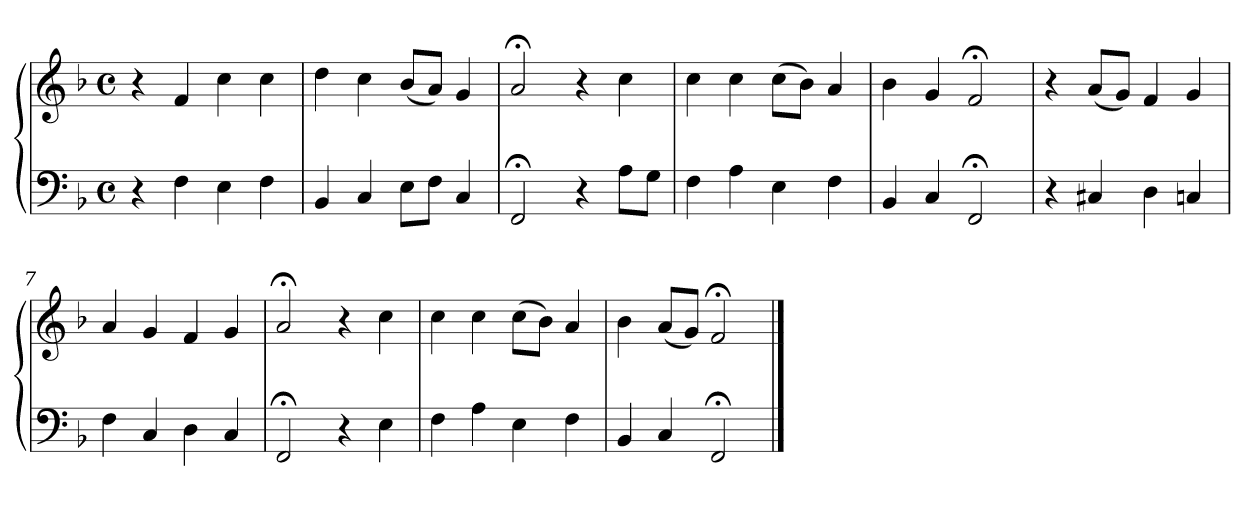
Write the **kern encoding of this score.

**kern	**kern
*part1	*part1
*staff2	*staff1
*clefF4	*clefG2
*k[b-]	*k[b-]
*M4/4	*M4/4
*met(c)	*met(c)
=1	=1
4r	4r
4F	4f
4E	4cc
4F	4cc
=2	=2
4BB-	4dd
4C	4cc
8EL	(8b-L
8FJ	8aJ)
4C	4g
=3	=3
2FF;<	2a;<
4r	4r
8AL	4cc
8GJ	.
=4	=4
4F	4cc
4A	4cc
4E	(8ccL
.	8b-J)
4F	4a
=5	=5
4BB-	4b-
4C	4g
2FF;<	2f;<
=6	=6
4r	4r
4C#X	(8aL
.	8gJ)
4D	4f
4Cn	4g
=7	=7
4F	4a
4C	4g
4D	4f
4C	4g
!!LO:LB:g=z
=8	=8
2FF;<	2a;<
4r	4r
4E	4cc
=9	=9
4F	4cc
4A	4cc
4E	(8ccL
.	8b-J)
4F	4a
=10	=10
4BB-	4b-
4C	(8aL
.	8gJ)
2FF;<	2f;<
==	==
*-	*-
